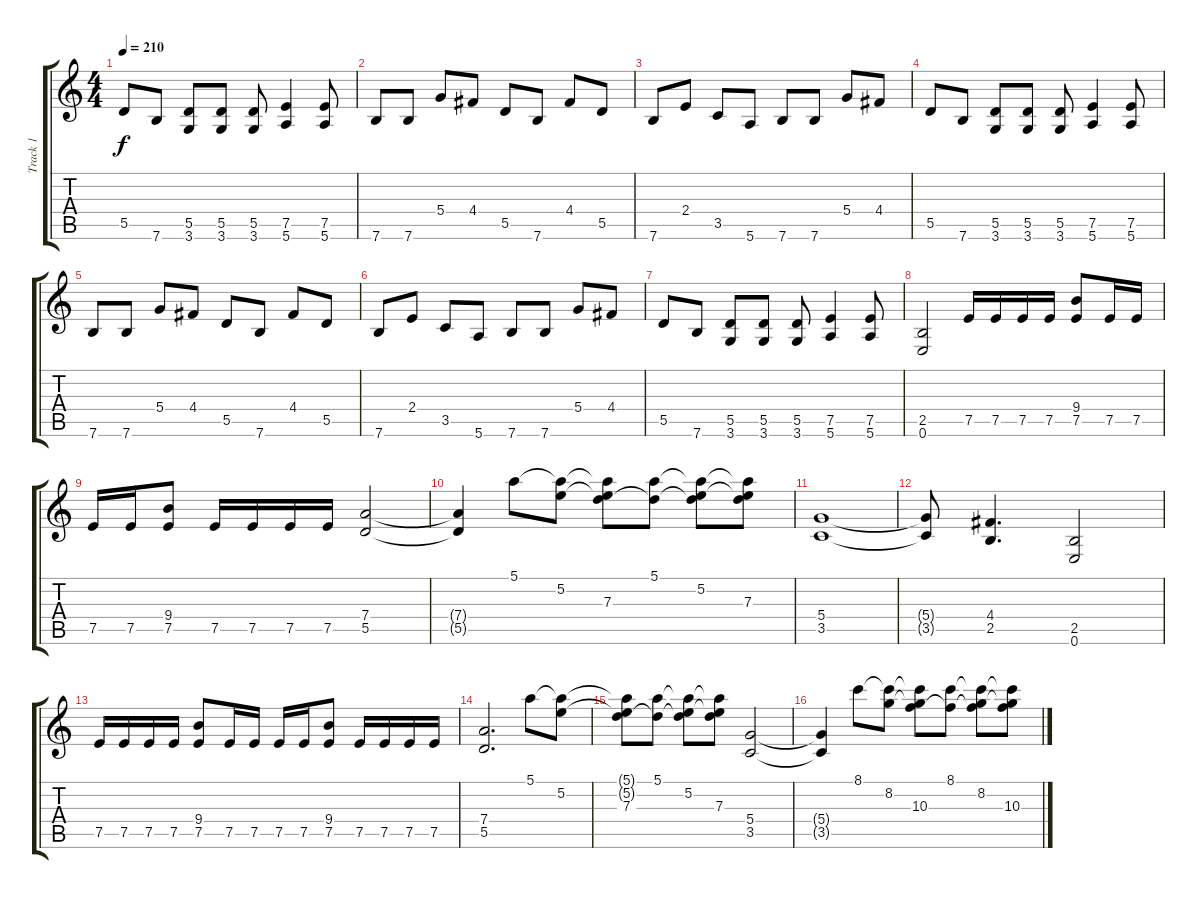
\track ("Track 1" "Track 1") {instrument distortionguitar}
\staff {score tabs}
\tuning (E4 B3 G3 D3 A2 E2) {hide}
\ts (4 4)
\tempo 210
\clef g2
\ks c
5.5.8{dy f} 7.6.8 (5.5 3.6).8 (5.5 3.6).8 (5.5 3.6).8 (7.5 5.6).4 (7.5 5.6).8 |
7.6.8 7.6.8 5.4.8 4.4.8 5.5.8 7.6.8 4.4.8 5.5.8 |
7.6.8 2.4.8 3.5.8 5.6.8 7.6.8 7.6.8 5.4.8 4.4.8 |
5.5.8 7.6.8 (5.5 3.6).8 (5.5 3.6).8 (5.5 3.6).8 (7.5 5.6).4 (7.5 5.6).8 |
7.6.8 7.6.8 5.4.8 4.4.8 5.5.8 7.6.8 4.4.8 5.5.8 |
7.6.8 2.4.8 3.5.8 5.6.8 7.6.8 7.6.8 5.4.8 4.4.8 |
5.5.8 7.6.8 (5.5 3.6).8 (5.5 3.6).8 (5.5 3.6).8 (7.5 5.6).4 (7.5 5.6).8 |
(2.5 0.6).2 7.5.16 7.5.16 7.5.16 7.5.16 (9.4 7.5).8 7.5.16 7.5.16 |
7.5.16 7.5.16 (9.4 7.5).8 7.5.16 7.5.16 7.5.16 7.5.16 (7.4 5.5).2 |
(7.4{t} 5.5{t}).4 5.1.8 (5.1{t} 5.2).8 (5.1{t} 5.2{t} 7.3).8 (5.1 7.3{t}).8 (5.1{t} 5.2 7.3{t}).8 (5.1{t} 5.2{t} 7.3).8 |
(5.4 3.5).1 |
(5.4{t} 3.5{t}).8 (4.4 2.5).4{d} (2.5 0.6).2 |
7.5.16 7.5.16 7.5.16 7.5.16 (9.4 7.5).8 7.5.16 7.5.16 7.5.16 7.5.16 (9.4 7.5).8 7.5.16 7.5.16 7.5.16 7.5.16 |
(7.4 5.5).2{d} 5.1.8 (5.1{t} 5.2).8 |
(5.1{t} 5.2{t} 7.3).8 (5.1 7.3{t}).8 (5.1{t} 5.2 7.3{t}).8 (5.1{t} 5.2{t} 7.3).8 (5.4 3.5).2 |
(5.4{t} 3.5{t}).4 8.1.8 (8.1{t} 8.2).8 (8.1{t} 8.2{t} 10.3).8 (8.1 10.3{t}).8 (8.1{t} 8.2 10.3{t}).8 (8.1{t} 8.2{t} 10.3).8
